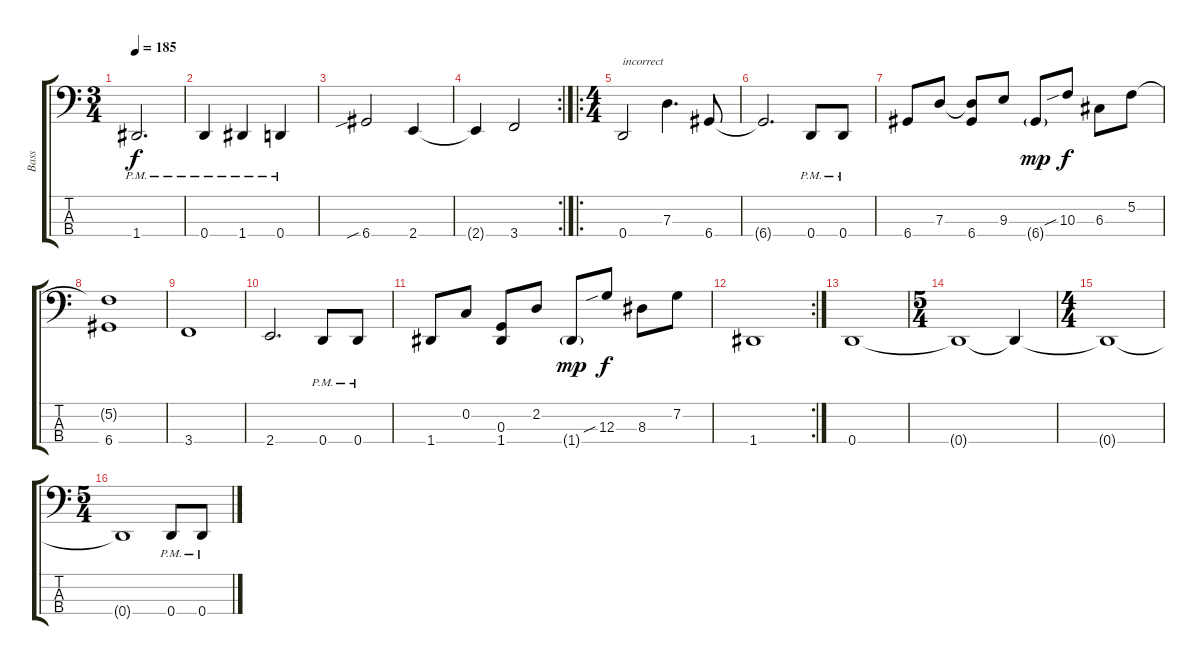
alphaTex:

\track ("Bass" "Bass") {instrument slapbass2}
\staff {score tabs}
\tuning (F2 C2 G1 D1) {hide}
\ts (3 4)
\tempo 185
\clef f4
\ks c
1.4{pm}.2{d dy f} |
0.4{pm}.4 1.4{pm}.4 0.4{pm}.4 |
6.4{sib}.2 2.4.4 |
\rc 2
2.4{t}.4 3.4.2 |
\ro
\ts (4 4)
0.4.2{txt "incorrect"} 7.3.4{d} 6.4.8 |
6.4{t}.2{d} 0.4{pm}.8 0.4{pm}.8 |
6.4.8 7.3.8 (7.3{t} 6.4).8 9.3.8 6.4{g}.8{dy mp} 10.3{sib}.8{dy f} 6.3.8 5.2.8 |
(5.2{t} 6.4).1 |
3.4.1 |
2.4.2{d} 0.4{pm}.8 0.4{pm}.8 |
1.4.8 0.2.8 (0.3 1.4).8 2.2.8 1.4{g}.8{dy mp} 12.3{sib}.8{dy f} 8.3.8 7.2.8 |
\rc 2
1.4.1 |
0.4.1 |
\ts (5 4)
0.4{t}.1 0.4{t}.4 |
\ts (4 4)
0.4{t}.1 |
\ts (5 4)
0.4{t}.1 0.4{pm}.8 0.4{pm}.8
